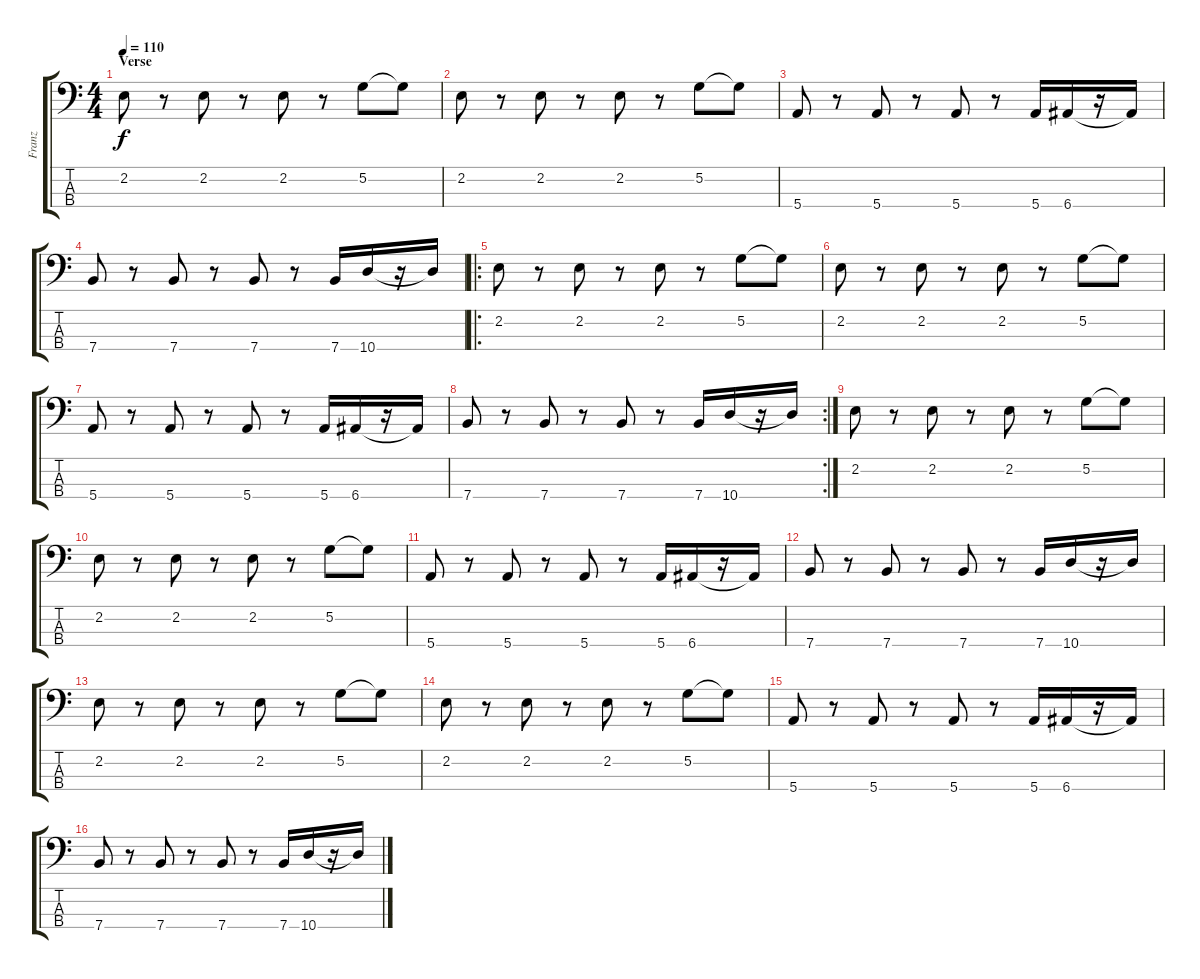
\track ("Franz" "Franz") {instrument electricbasspick}
\staff {score tabs}
\tuning (G2 D2 A1 E1) {hide}
\ts (4 4)
\section ("" "Verse")
\tempo 110
\clef f4
\ks c
2.2.8{dy f} r.8 2.2.8 r.8 2.2.8 r.8 5.2.8 5.2{t}.8 |
2.2.8 r.8 2.2.8 r.8 2.2.8 r.8 5.2.8 5.2{t}.8 |
5.4.8 r.8 5.4.8 r.8 5.4.8 r.8 5.4.16 6.4.16 r.16 6.4{t}.16 |
7.4.8 r.8 7.4.8 r.8 7.4.8 r.8 7.4.16 10.4.16 r.16 10.4{t}.16 |
\ro
2.2.8 r.8 2.2.8 r.8 2.2.8 r.8 5.2.8 5.2{t}.8 |
2.2.8 r.8 2.2.8 r.8 2.2.8 r.8 5.2.8 5.2{t}.8 |
5.4.8 r.8 5.4.8 r.8 5.4.8 r.8 5.4.16 6.4.16 r.16 6.4{t}.16 |
\rc 2
7.4.8 r.8 7.4.8 r.8 7.4.8 r.8 7.4.16 10.4.16 r.16 10.4{t}.16 |
2.2.8 r.8 2.2.8 r.8 2.2.8 r.8 5.2.8 5.2{t}.8 |
2.2.8 r.8 2.2.8 r.8 2.2.8 r.8 5.2.8 5.2{t}.8 |
5.4.8 r.8 5.4.8 r.8 5.4.8 r.8 5.4.16 6.4.16 r.16 6.4{t}.16 |
7.4.8 r.8 7.4.8 r.8 7.4.8 r.8 7.4.16 10.4.16 r.16 10.4{t}.16 |
2.2.8 r.8 2.2.8 r.8 2.2.8 r.8 5.2.8 5.2{t}.8 |
2.2.8 r.8 2.2.8 r.8 2.2.8 r.8 5.2.8 5.2{t}.8 |
5.4.8 r.8 5.4.8 r.8 5.4.8 r.8 5.4.16 6.4.16 r.16 6.4{t}.16 |
7.4.8 r.8 7.4.8 r.8 7.4.8 r.8 7.4.16 10.4.16 r.16 10.4{t}.16
